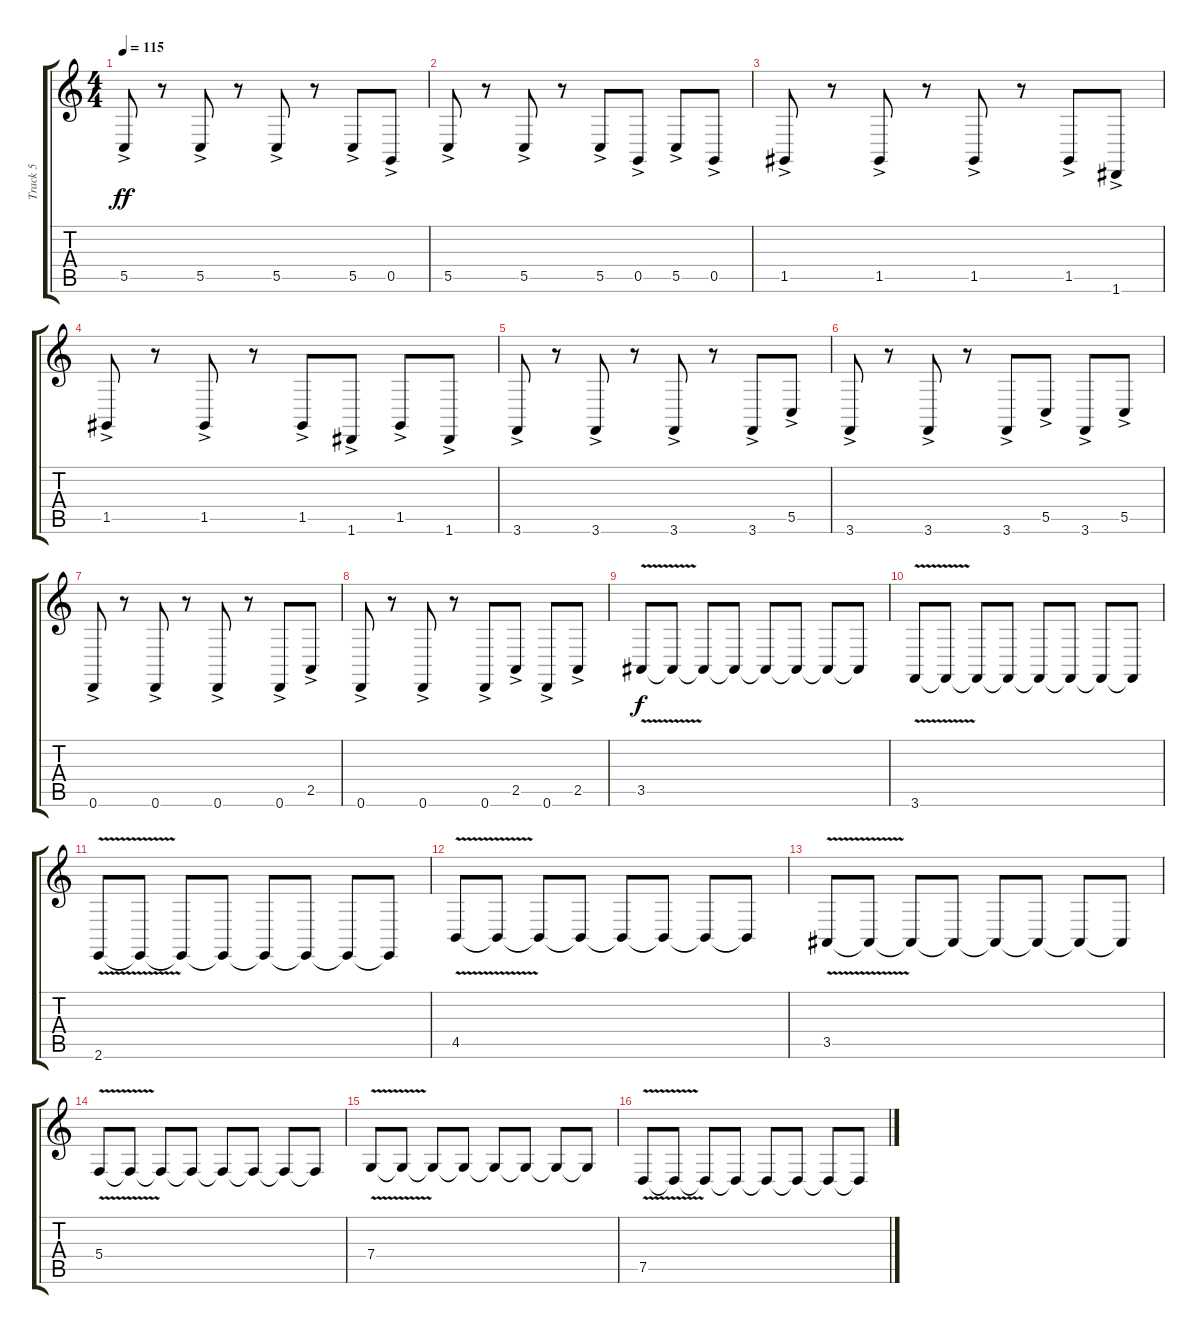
\track ("Track 5" "Track 5") {instrument trumpet}
\staff {score tabs}
\tuning (D4 A3 F3 C3 G2 D2) {hide}
\ts (4 4)
\tempo 115
\clef g2
\ks c
5.5{ac}.8{dy ff} r.8 5.5{ac}.8 r.8 5.5{ac}.8 r.8 5.5{ac}.8 0.5{ac}.8 |
5.5{ac}.8 r.8 5.5{ac}.8 r.8 5.5{ac}.8 0.5{ac}.8 5.5{ac}.8 0.5{ac}.8 |
1.5{ac}.8 r.8 1.5{ac}.8 r.8 1.5{ac}.8 r.8 1.5{ac}.8 1.6{ac}.8 |
1.5{ac}.8 r.8 1.5{ac}.8 r.8 1.5{ac}.8 1.6{ac}.8 1.5{ac}.8 1.6{ac}.8 |
3.6{ac}.8 r.8 3.6{ac}.8 r.8 3.6{ac}.8 r.8 3.6{ac}.8 5.5{ac}.8 |
3.6{ac}.8 r.8 3.6{ac}.8 r.8 3.6{ac}.8 5.5{ac}.8 3.6{ac}.8 5.5{ac}.8 |
0.6{ac}.8 r.8 0.6{ac}.8 r.8 0.6{ac}.8 r.8 0.6{ac}.8 2.5{ac}.8 |
0.6{ac}.8 r.8 0.6{ac}.8 r.8 0.6{ac}.8 2.5{ac}.8 0.6{ac}.8 2.5{ac}.8 |
3.5{v}.8{dy f} 3.5{t}.8 3.5{t}.8 3.5{t}.8 3.5{t}.8 3.5{t}.8 3.5{t}.8 3.5{t}.8 |
3.6{v}.8 3.6{t}.8 3.6{t}.8 3.6{t}.8 3.6{t}.8 3.6{t}.8 3.6{t}.8 3.6{t}.8 |
2.6{v}.8 2.6{t}.8 2.6{t}.8 2.6{t}.8 2.6{t}.8 2.6{t}.8 2.6{t}.8 2.6{t}.8 |
4.5{v}.8 4.5{t}.8 4.5{t}.8 4.5{t}.8 4.5{t}.8 4.5{t}.8 4.5{t}.8 4.5{t}.8 |
3.5{v}.8 3.5{t}.8 3.5{t}.8 3.5{t}.8 3.5{t}.8 3.5{t}.8 3.5{t}.8 3.5{t}.8 |
5.4{v}.8 5.4{t}.8 5.4{t}.8 5.4{t}.8 5.4{t}.8 5.4{t}.8 5.4{t}.8 5.4{t}.8 |
7.4{v}.8 7.4{t}.8 7.4{t}.8 7.4{t}.8 7.4{t}.8 7.4{t}.8 7.4{t}.8 7.4{t}.8 |
7.5{v}.8 7.5{t}.8 7.5{t}.8 7.5{t}.8 7.5{t}.8 7.5{t}.8 7.5{t}.8 7.5{t}.8
